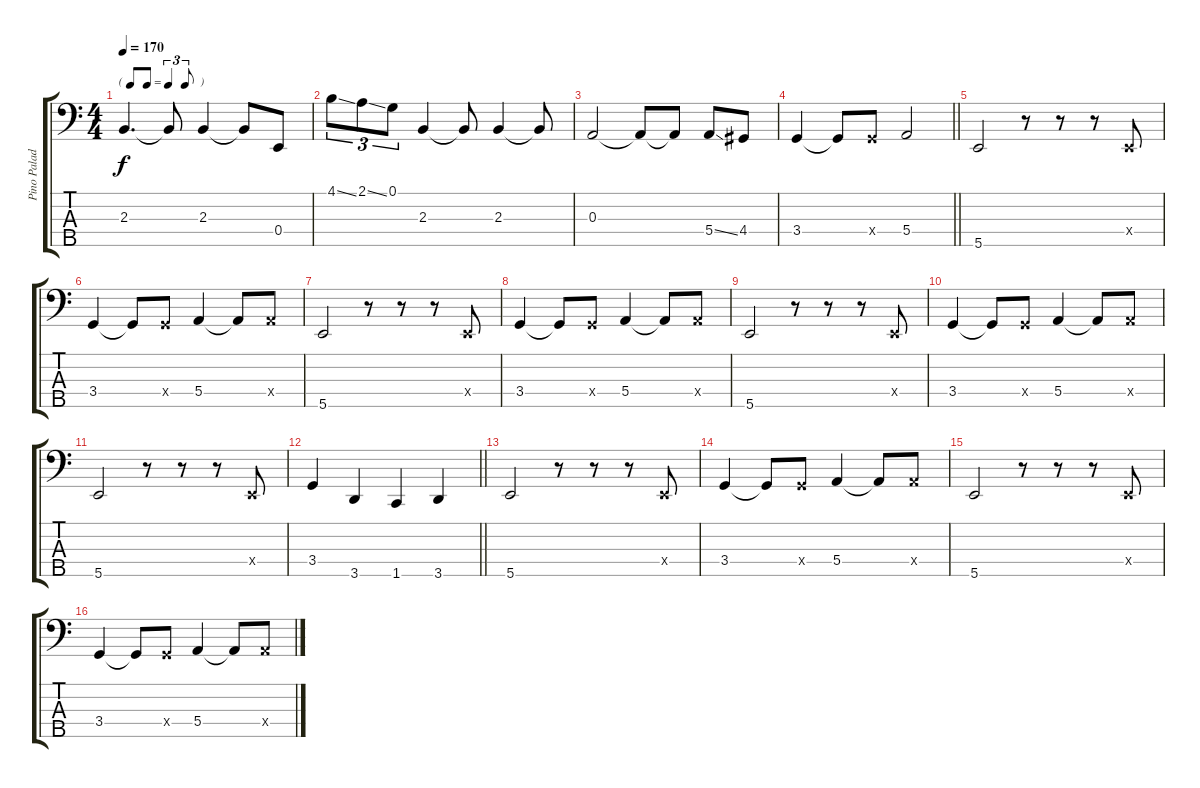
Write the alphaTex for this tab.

\track ("Pino Paladino" "Pino Palad") {instrument electricbassfinger}
\staff {score tabs}
\tuning (G2 D2 A1 E1 B0) {hide}
\ts (4 4)
\tf triplet8th
\tempo 170
\clef f4
\ks c
2.3.4{d dy f} 2.3{t}.8 2.3.4 2.3{t}.8 0.4.8 |
4.1{ss}.8{tu (3 2)} 2.1{ss}.8{tu (3 2)} 0.1.8{tu (3 2)} 2.3.4 2.3{t}.8 2.3.4 2.3{t}.8 |
0.3.2 0.3{t}.8 0.3{t}.8 5.4{ss}.8 4.4.8 |
\barLineRight lightlight
3.4.4 3.4{t}.8 3.4{x}.8 5.4.2 |
5.5.2 r.8 r.8 r.8 0.4{x}.8 |
3.4.4 3.4{t}.8 3.4{x}.8 5.4.4 5.4{t}.8 5.4{x}.8 |
5.5.2 r.8 r.8 r.8 0.4{x}.8 |
3.4.4 3.4{t}.8 3.4{x}.8 5.4.4 5.4{t}.8 5.4{x}.8 |
5.5.2 r.8 r.8 r.8 0.4{x}.8 |
3.4.4 3.4{t}.8 3.4{x}.8 5.4.4 5.4{t}.8 5.4{x}.8 |
5.5.2 r.8 r.8 r.8 0.4{x}.8 |
\barLineRight lightlight
3.4.4 3.5.4 1.5.4 3.5.4 |
5.5.2 r.8 r.8 r.8 0.4{x}.8 |
3.4.4 3.4{t}.8 3.4{x}.8 5.4.4 5.4{t}.8 5.4{x}.8 |
5.5.2 r.8 r.8 r.8 0.4{x}.8 |
3.4.4 3.4{t}.8 3.4{x}.8 5.4.4 5.4{t}.8 5.4{x}.8
